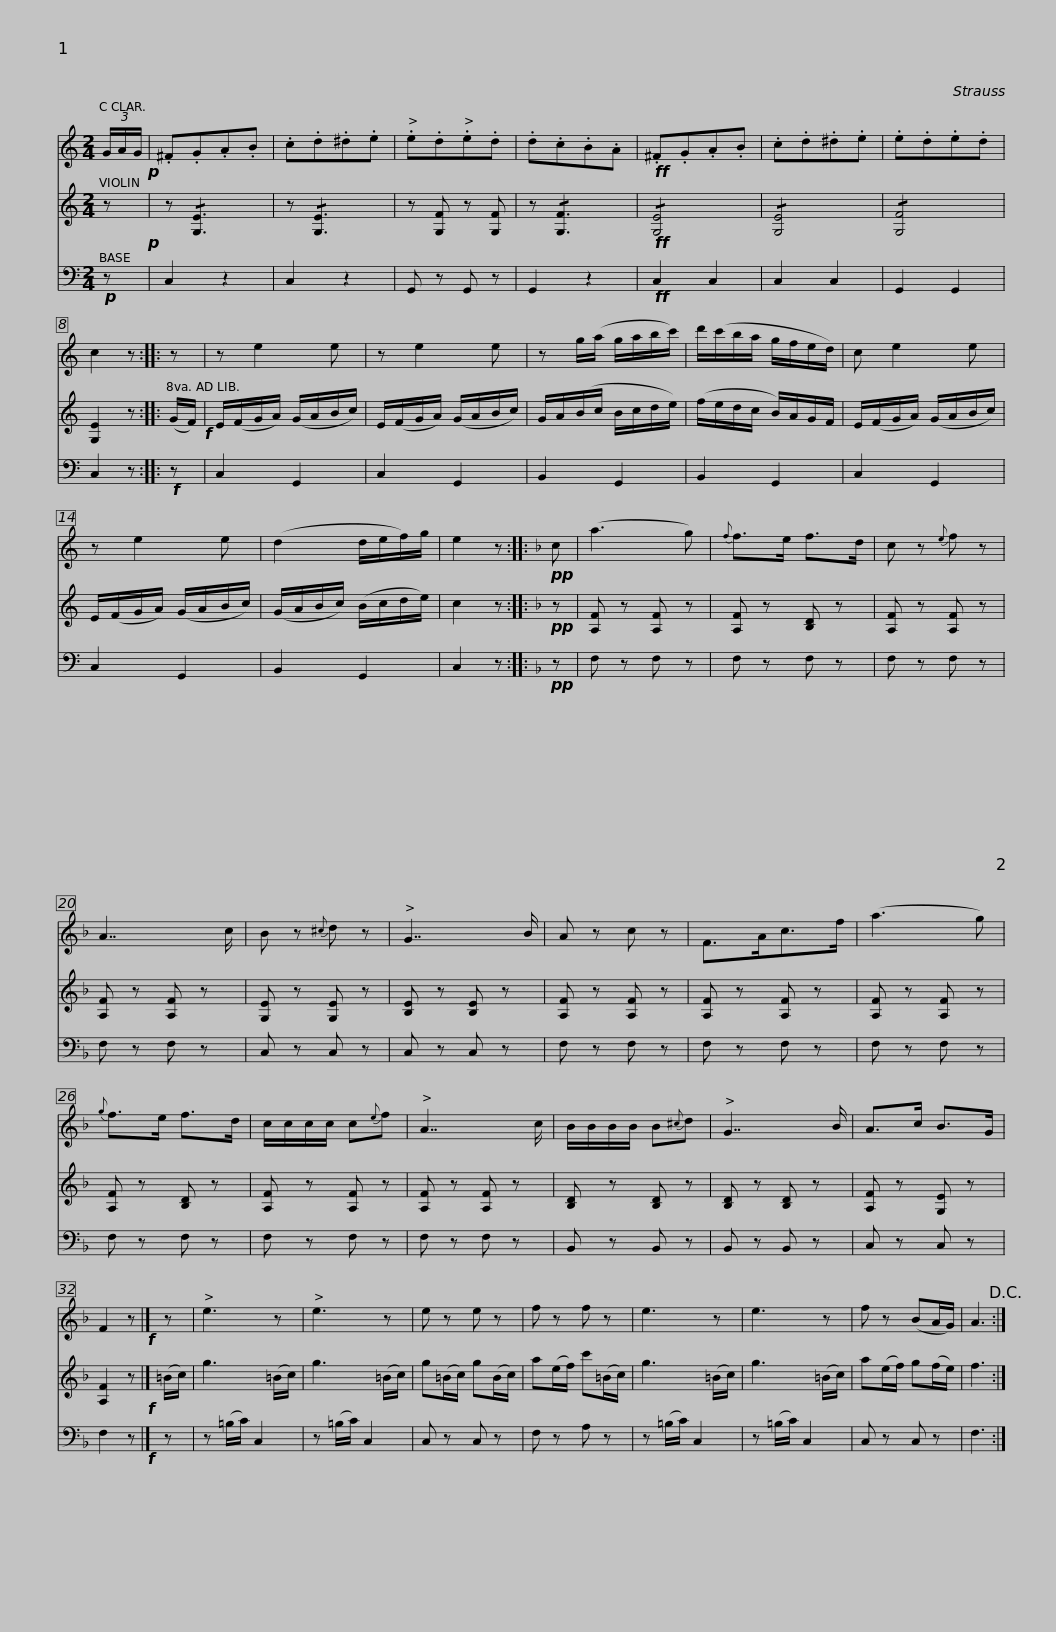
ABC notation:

X:1
%%score 1 2 3
L:1/8
M:2/4
I:linebreak $
K:C
V:1 treble
V:2 treble
V:3 bass
V:1
 (3G/A/G/!p! | .^F.G.A.B | .c.d.^d.e | .e.d.e.d | .d.c.B.A | %5
!ff! .^F.G.A.B | .c.d.^d.e | .e.d.e.d | c2 z :: z |$ %10
 z e2 e | z e2 e | z g/(a/ g/a/b/c'/) | d'/(c'/b/a/ g/f/e/d/) | c e2 e | %15
 z e2 e |$ (d2 d/e/f/)g/ | e2 z ::[K:F]!pp! c | (a3 g) | %20
{f} f>e f>d | c z{e} f z | A7/2 c/ | B z{^c} d z |$ G7/2 B/ | %25
 A z c z | F>Ac>f | (a3 g) |{g} f>e f>d | c/c/c/c/ c{e}f | %30
 A7/2 c/ |$ B/B/B/B/ B{^c}d | G7/2 B/ | A>c B>G | F2 z!f! |] %35
 z | e3 z | e3 z | e z e z |$ f z f z | %40
 e3 z | e3 z | f z (BA/G/) | A3!D.C.! :| %44
V:2
 z!p! | z !/![G,E]3 | z !/![G,E]3 | z [G,F] z [G,F] | z !/![G,F]3 | %5
!ff! !/![G,E]4 | !/![G,E]4 | !/![G,F]4 | [G,E]2 z :: (G/F/)!f! |$ %10
 E/(F/G/A/) (G/A/B/c/) | E/(F/G/A/) (G/A/B/c/) | G/A/(B/c/ B/c/d/e/) | (f/e/d/c/ B/)A/G/F/ | E/(F/G/A/) (G/A/B/c/) | %15
 E/(F/G/A/) (G/A/B/c/) |$ (G/A/B/c/) (B/c/d/e/) | c2 z ::[K:F]!pp! z | [A,F] z [A,F] z | %20
 [A,F] z [B,D] z | [A,F] z [A,F] z | [A,F] z [A,F] z | [G,E] z [G,E] z |$ [B,E] z [B,E] z | %25
 [A,F] z [A,F] z | [A,F] z [A,F] z | [A,F] z [A,F] z | [A,F] z [B,D] z | [A,F] z [A,F] z | %30
 [A,F] z [A,F] z |$ [B,D] z [B,D] z | [B,D] z [B,D] z | [A,F] z [G,E] z | [A,F]2 z!f! |] %35
 (=B/c/) | g3 (=B/c/) | g3 (=B/c/) | g(=B/c/) g(B/c/) |$ a(e/f/) c'(=B/c/) | %40
 g3 (=B/c/) | g3 (=B/c/) | a(e/f/) g(f/e/) | f3 :| %44
V:3
!p! z | C,2 z2 | C,2 z2 | G,, z G,, z | G,,2 z2 | %5
!ff! C,2 C,2 | C,2 C,2 | G,,2 G,,2 | C,2 z ::!f! z |$ %10
 C,2 G,,2 | C,2 G,,2 | B,,2 G,,2 | B,,2 G,,2 | C,2 G,,2 | %15
 C,2 G,,2 |$ B,,2 G,,2 | C,2 z ::[K:F]!pp! z | F, z F, z | %20
 F, z F, z | F, z F, z | F, z F, z | C, z C, z |$ C, z C, z | %25
 F, z F, z | F, z F, z | F, z F, z | F, z F, z | F, z F, z | %30
 F, z F, z |$ B,, z B,, z | B,, z B,, z | C, z C, z | F,2 z!f! |] %35
 z | z (=B,/C/) C,2 | z (=B,/C/) C,2 | C, z C, z |$ F, z A, z | %40
 z (=B,/C/) C,2 | z (=B,/C/) C,2 | C, z C, z | F,3 :| %44
